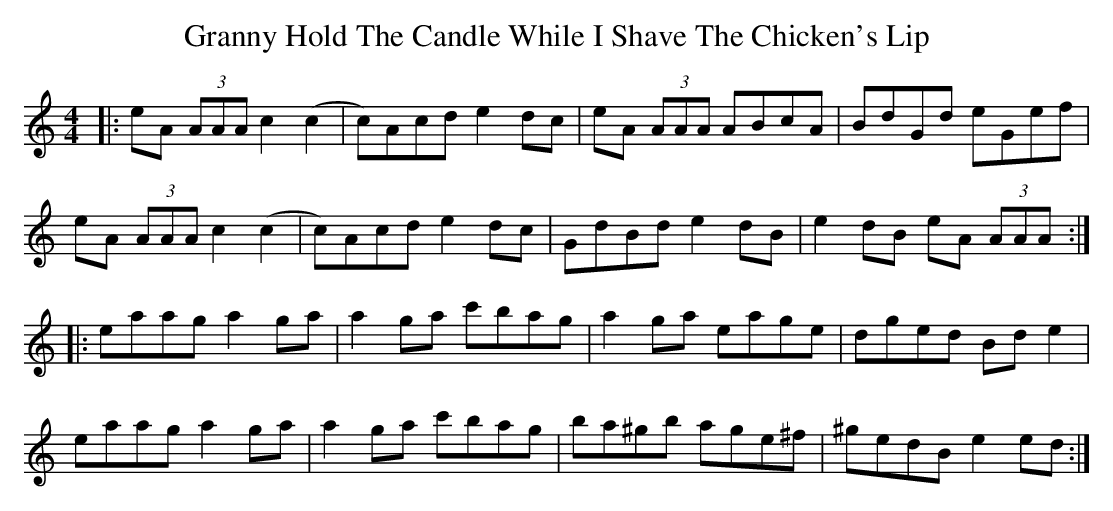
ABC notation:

X:1
T:Granny Hold The Candle While I Shave The Chicken's Lip
M:4/4
L:1/8
K:C
|:eA (3AAA c2 (c2 | c)Acd e2 dc | eA (3AAA ABcA | BdGd eGef |
eA (3AAA c2 (c2 | c)Acd e2 dc | GdBd e2 dB | e2 dB eA (3AAA :|
|: eaag a2 ga | a2 ga c'bag | a2 ga eage | dged Bd e2 |
eaag a2 ga | a2 ga c'bag | ba^gb age^f | ^gedB e2 ed :|
